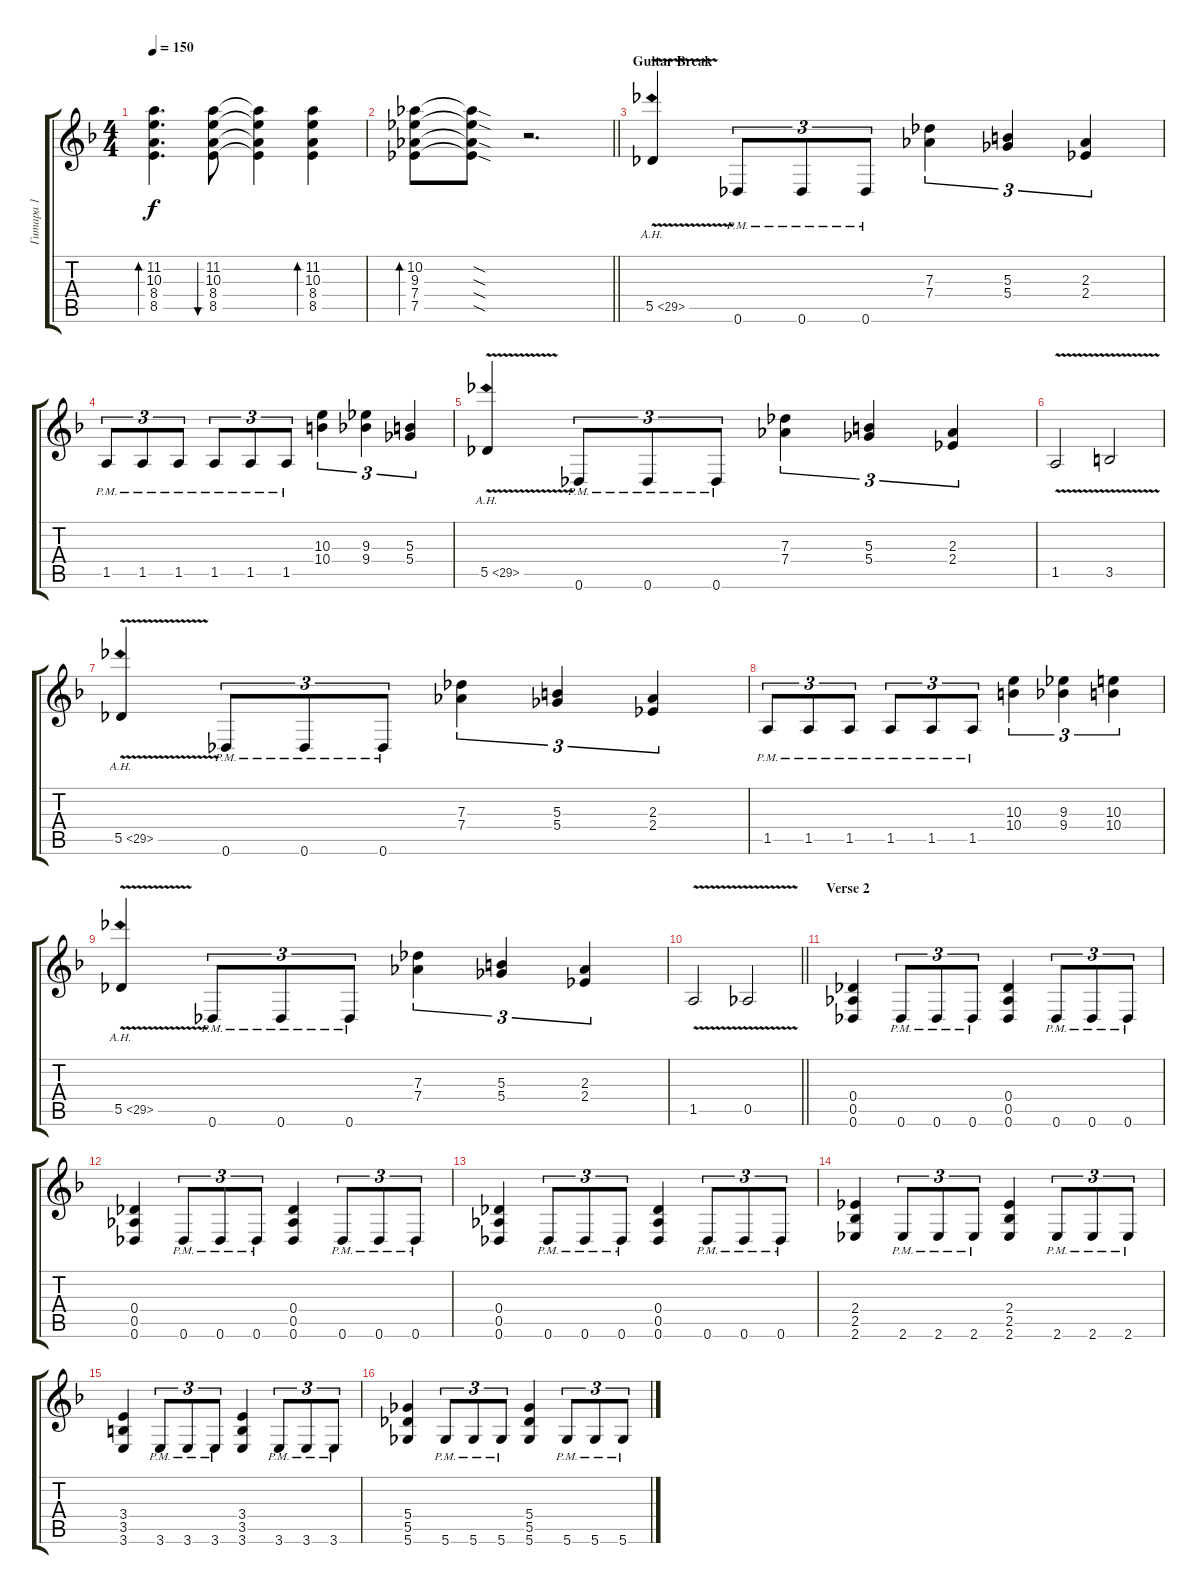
\track ("Гитара 1" "Гитара 1") {instrument distortionguitar}
\staff {score tabs}
\tuning (Eb4 Bb3 Gb3 Db3 Ab2 Db2) {hide}
\ts (4 4)
\tempo 150
\clef g2
\ks dminor
(11.2 10.3 8.4 8.5).4{d bd 120 dy f} (11.2 10.3 8.4 8.5).8{bu 120} (11.2{t} 10.3{t} 8.4{t} 8.5{t}).4 (11.2 10.3 8.4 8.5).4{bd 120} |
\barLineRight lightlight
(10.2 9.3 7.4 7.5).8{bd 120} (10.2{sod t} 9.3{sod t} 7.4{sod t} 7.5{sod t}).8 r.2{d} |
\section ("" "Guitar Break")
5.5{ah 24 v}.4 0.6{pm}.8{tu (3 2)} 0.6{pm}.8{tu (3 2)} 0.6{pm}.8{tu (3 2)} (7.3 7.4).4{tu (3 2)} (5.3 5.4).4{tu (3 2)} (2.3 2.4).4{tu (3 2)} |
1.5{pm}.8{tu (3 2)} 1.5{pm}.8{tu (3 2)} 1.5{pm}.8{tu (3 2)} 1.5{pm}.8{tu (3 2)} 1.5{pm}.8{tu (3 2)} 1.5{pm}.8{tu (3 2)} (10.3 10.4).4{tu (3 2)} (9.3 9.4).4{tu (3 2)} (5.3 5.4).4{tu (3 2)} |
5.5{ah 24 v}.4 0.6{pm}.8{tu (3 2)} 0.6{pm}.8{tu (3 2)} 0.6{pm}.8{tu (3 2)} (7.3 7.4).4{tu (3 2)} (5.3 5.4).4{tu (3 2)} (2.3 2.4).4{tu (3 2)} |
1.5{v}.2 3.5{v}.2 |
5.5{ah 24 v}.4 0.6{pm}.8{tu (3 2)} 0.6{pm}.8{tu (3 2)} 0.6{pm}.8{tu (3 2)} (7.3 7.4).4{tu (3 2)} (5.3 5.4).4{tu (3 2)} (2.3 2.4).4{tu (3 2)} |
1.5{pm}.8{tu (3 2)} 1.5{pm}.8{tu (3 2)} 1.5{pm}.8{tu (3 2)} 1.5{pm}.8{tu (3 2)} 1.5{pm}.8{tu (3 2)} 1.5{pm}.8{tu (3 2)} (10.3 10.4).4{tu (3 2)} (9.3 9.4).4{tu (3 2)} (10.3 10.4).4{tu (3 2)} |
5.5{ah 24 v}.4 0.6{pm}.8{tu (3 2)} 0.6{pm}.8{tu (3 2)} 0.6{pm}.8{tu (3 2)} (7.3 7.4).4{tu (3 2)} (5.3 5.4).4{tu (3 2)} (2.3 2.4).4{tu (3 2)} |
\barLineRight lightlight
1.5{v}.2 0.5{v}.2 |
\section ("" "Verse 2")
(0.4 0.5 0.6).4 0.6{pm}.8{tu (3 2)} 0.6{pm}.8{tu (3 2)} 0.6{pm}.8{tu (3 2)} (0.4 0.5 0.6).4 0.6{pm}.8{tu (3 2)} 0.6{pm}.8{tu (3 2)} 0.6{pm}.8{tu (3 2)} |
(0.4 0.5 0.6).4 0.6{pm}.8{tu (3 2)} 0.6{pm}.8{tu (3 2)} 0.6{pm}.8{tu (3 2)} (0.4 0.5 0.6).4 0.6{pm}.8{tu (3 2)} 0.6{pm}.8{tu (3 2)} 0.6{pm}.8{tu (3 2)} |
(0.4 0.5 0.6).4 0.6{pm}.8{tu (3 2)} 0.6{pm}.8{tu (3 2)} 0.6{pm}.8{tu (3 2)} (0.4 0.5 0.6).4 0.6{pm}.8{tu (3 2)} 0.6{pm}.8{tu (3 2)} 0.6{pm}.8{tu (3 2)} |
(2.4 2.5 2.6).4 2.6{pm}.8{tu (3 2)} 2.6{pm}.8{tu (3 2)} 2.6{pm}.8{tu (3 2)} (2.4 2.5 2.6).4 2.6{pm}.8{tu (3 2)} 2.6{pm}.8{tu (3 2)} 2.6{pm}.8{tu (3 2)} |
(3.4 3.5 3.6).4 3.6{pm}.8{tu (3 2)} 3.6{pm}.8{tu (3 2)} 3.6{pm}.8{tu (3 2)} (3.4 3.5 3.6).4 3.6{pm}.8{tu (3 2)} 3.6{pm}.8{tu (3 2)} 3.6{pm}.8{tu (3 2)} |
(5.4 5.5 5.6).4 5.6{pm}.8{tu (3 2)} 5.6{pm}.8{tu (3 2)} 5.6{pm}.8{tu (3 2)} (5.4 5.5 5.6).4 5.6{pm}.8{tu (3 2)} 5.6{pm}.8{tu (3 2)} 5.6{pm}.8{tu (3 2)}
